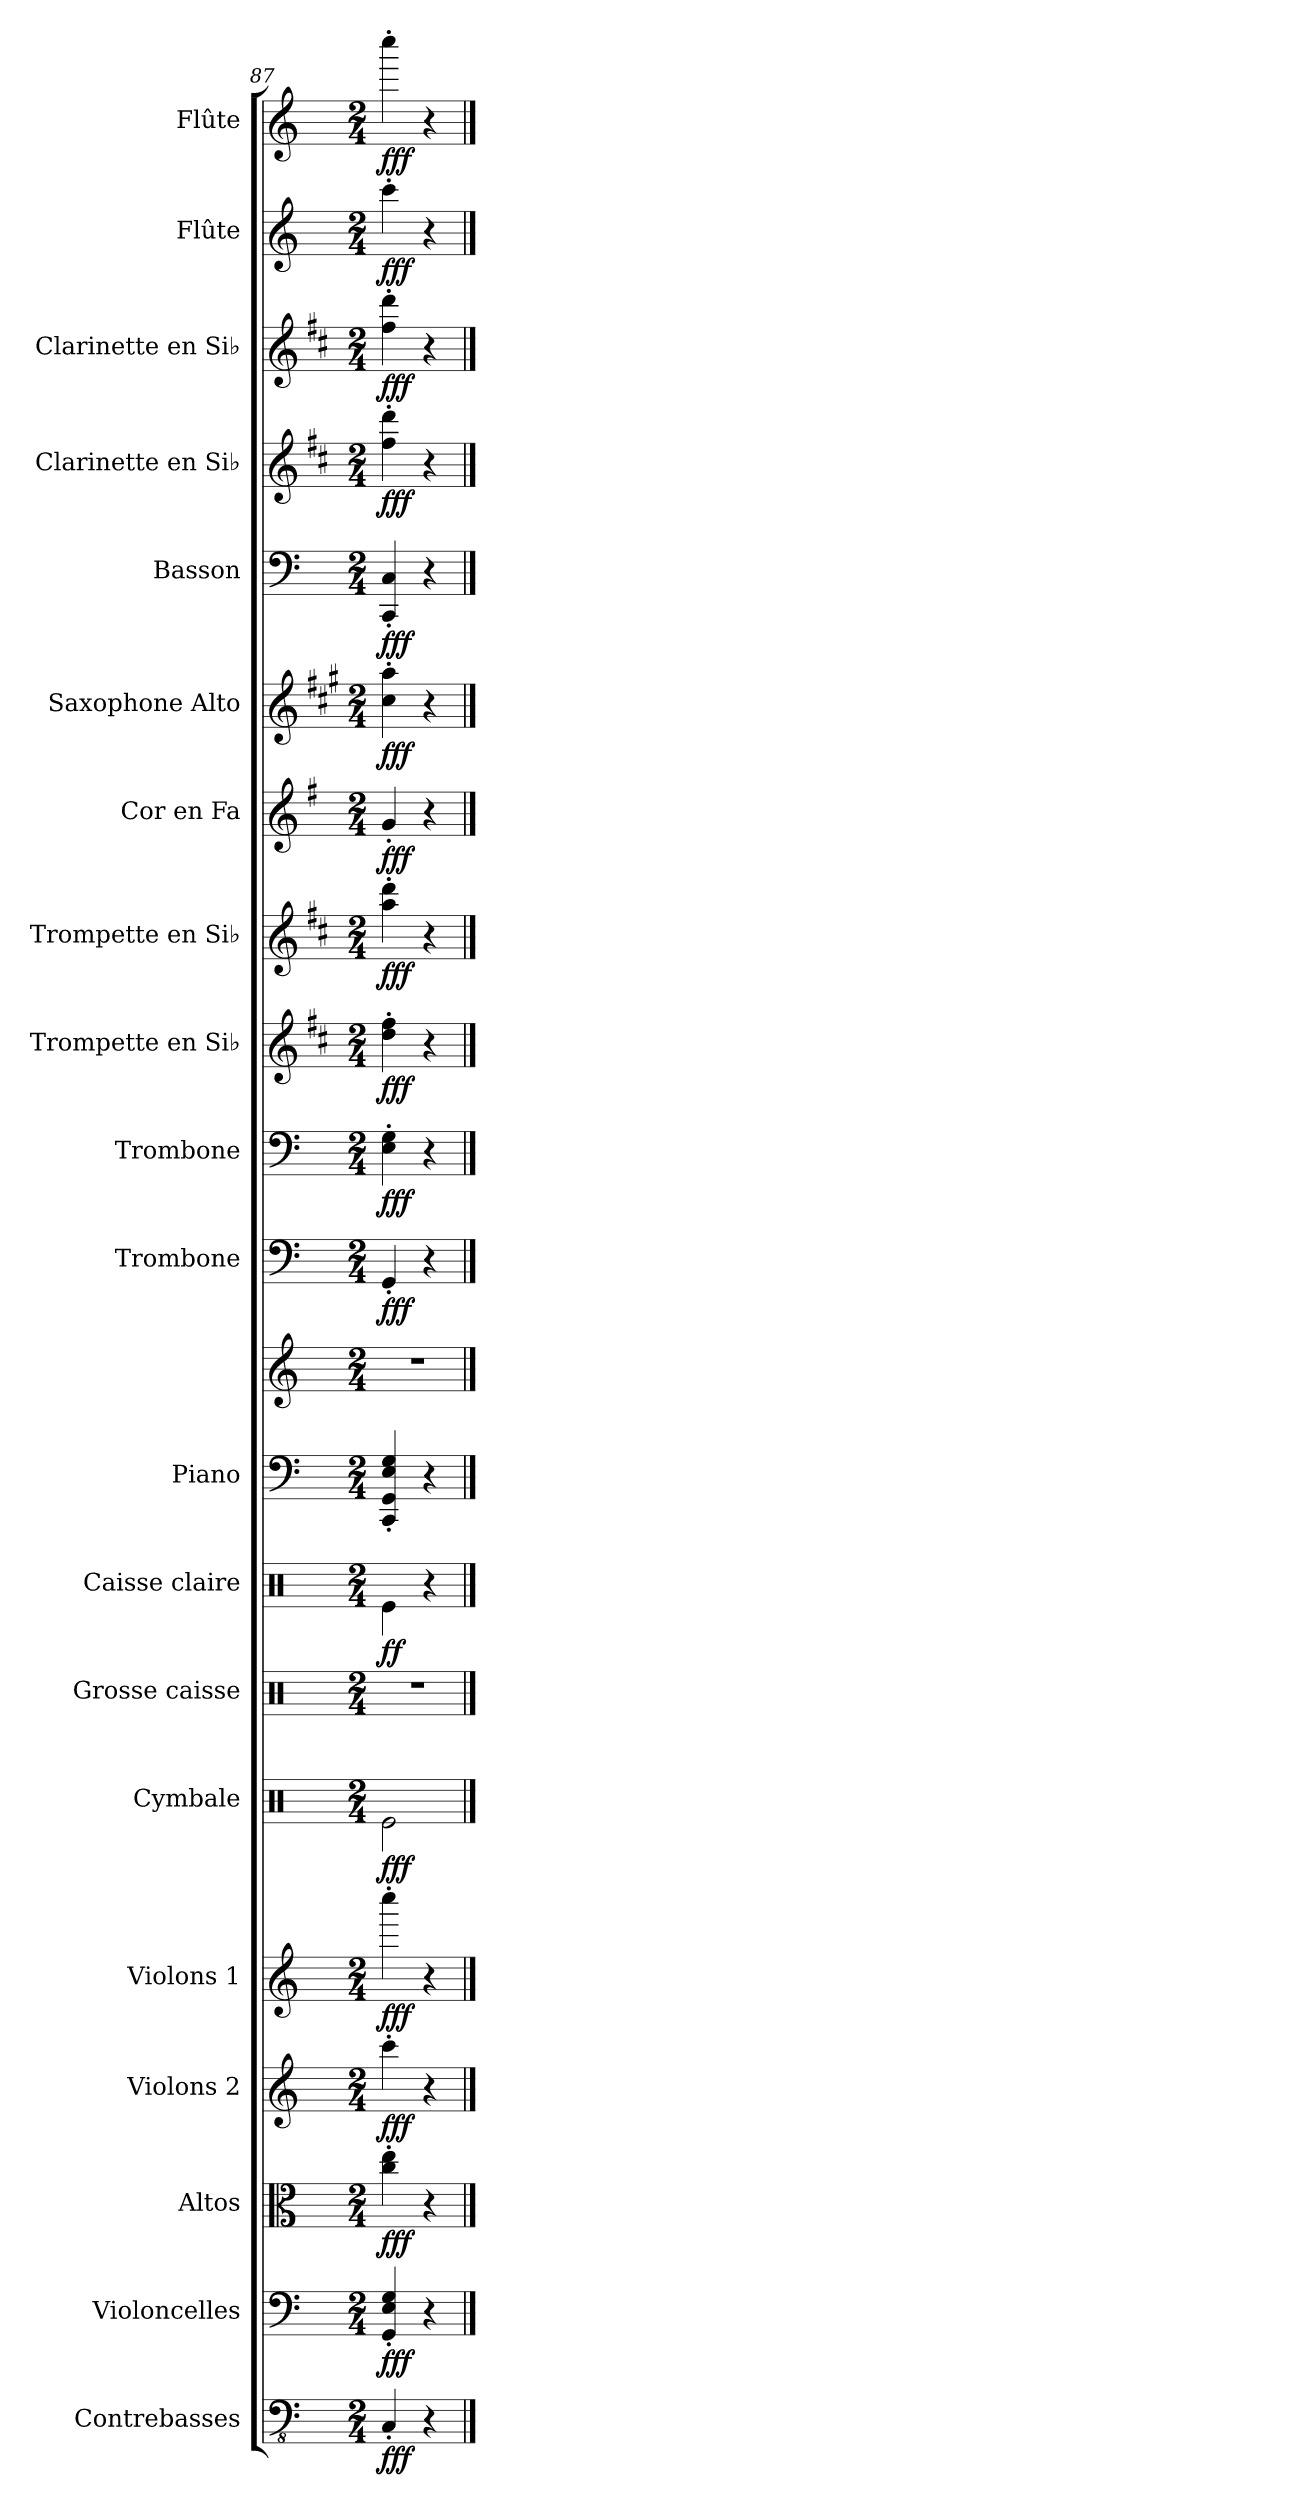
**kern	**dynam	**kern	**dynam	**kern	**dynam	**kern	**dynam	**kern	**dynam	**kern	**dynam	**kern	**kern	**dynam	**kern	**kern	**kern	**dynam	**kern	**dynam	**kern	**dynam	**kern	**dynam	**kern	**dynam	**kern	**dynam	**kern	**dynam	**kern	**dynam	**kern	**dynam	**kern	**dynam	**kern	**dynam
*part20	*part20	*part19	*part19	*part18	*part18	*part17	*part17	*part16	*part16	*part15	*part15	*part14	*part13	*part13	*part12	*part12	*part11	*part11	*part10	*part10	*part9	*part9	*part8	*part8	*part7	*part7	*part6	*part6	*part5	*part5	*part4	*part4	*part3	*part3	*part2	*part2	*part1	*part1
*staff21	*staff21	*staff20	*staff20	*staff19	*staff19	*staff18	*staff18	*staff17	*staff17	*staff16	*staff16	*staff15	*staff14	*staff14	*staff13	*staff12	*staff11	*staff11	*staff10	*staff10	*staff9	*staff9	*staff8	*staff8	*staff7	*staff7	*staff6	*staff6	*staff5	*staff5	*staff4	*staff4	*staff3	*staff3	*staff2	*staff2	*staff1	*staff1
*I"Contrebasses	*	*I"Violoncelles	*	*I"Altos	*	*I"Violons 2	*	*I"Violons 1	*	*I"Cymbale	*	*I"Grosse caisse	*I"Caisse claire	*	*I"Piano	*	*I"Trombone	*	*I"Trombone	*	*I"Trompette en Si♭	*	*I"Trompette en Si♭	*	*I"Cor en Fa	*	*I"Saxophone Alto	*	*I"Basson	*	*I"Clarinette en Si♭	*	*I"Clarinette en Si♭	*	*I"Flûte	*	*I"Flûte	*
*I'Cbs.	*	*I'Vcs.	*	*I'Alt.	*	*I'Vlns. 2	*	*I'Vlns.1	*	*I'Cym.	*	*I'Gr. C.	*I'C.Cl.	*	*I'Pia.	*	*I'Tbn.	*	*I'Tbn.	*	*I'Tromp. Si♭	*	*I'Tromp. Si♭	*	*I'Cor Fa	*	*I'Sax. A.	*	*I'Bsn.	*	*I'Clar. Si♭	*	*I'Clar. Si♭	*	*I'Fl.	*	*I'Fl.	*
*clefFv4	*	*clefF4	*	*clefC3	*	*clefG2	*	*clefG2	*	*clefX	*	*clefX	*clefX	*	*clefF4	*clefG2	*clefF4	*	*clefF4	*	*clefG2	*	*clefG2	*	*clefG2	*	*clefG2	*	*clefF4	*	*clefG2	*	*clefG2	*	*clefG2	*	*clefG2	*
*	*	*	*	*	*	*	*	*	*	*	*	*	*	*	*	*	*	*	*	*	*ITrd1c2	*	*ITrd1c2	*	*ITrd4c7	*	*ITrd5c9	*	*	*	*ITrd1c2	*	*ITrd1c2	*	*	*	*	*
*k[]	*	*k[]	*	*k[]	*	*k[]	*	*k[]	*	*k[]	*	*k[]	*k[]	*	*k[]	*k[]	*k[]	*	*k[]	*	*k[]	*	*k[]	*	*k[]	*	*k[]	*	*k[]	*	*k[]	*	*k[]	*	*k[]	*	*k[]	*
*M2/4	*	*M2/4	*	*M2/4	*	*M2/4	*	*M2/4	*	*M2/4	*	*M2/4	*M2/4	*	*M2/4	*M2/4	*M2/4	*	*M2/4	*	*M2/4	*	*M2/4	*	*M2/4	*	*M2/4	*	*M2/4	*	*M2/4	*	*M2/4	*	*M2/4	*	*M2/4	*
=87	=87	=87	=87	=87	=87	=87	=87	=87	=87	=87	=87	=87	=87	=87	=87	=87	=87	=87	=87	=87	=87	=87	=87	=87	=87	=87	=87	=87	=87	=87	=87	=87	=87	=87	=87	=87	=87	=87
!	!LO:DY:b	!	!LO:DY:b	!	!LO:DY:b	!	!LO:DY:b	!	!LO:DY:b	!	!LO:DY:b	!	!	!LO:DY:b	!	!	!	!LO:DY:b	!	!LO:DY:b	!	!LO:DY:b	!	!LO:DY:b	!	!LO:DY:b	!	!LO:DY:b	!	!LO:DY:b	!	!LO:DY:b	!	!LO:DY:b	!	!LO:DY:b	!	!LO:DY:b
4CC'/	fff	4GG/' 4E/' 4G/'	fff	4cc\' 4ee\'	fff	4ccc'\	fff	4cccc'\	fff	2Re\	fff	2r	4Re\	ff	4CC/' 4GG/' 4E/' 4G/'	2r	4GG'/	fff	4E\' 4G\'	fff	4cc\' 4ee\'	fff	4gg\' 4ccc\'	fff	4c'/	fff	4e\' 4cc\'	fff	4CC/' 4C/'	fff	4ee\' 4ccc\'	fff	4ee\' 4ccc\'	fff	4ccc'\	fff	4cccc'\	fff
4r	.	4r	.	4r	.	4r	.	4r	.	.	.	.	4r	.	4r	.	4r	.	4r	.	4r	.	4r	.	4r	.	4r	.	4r	.	4r	.	4r	.	4r	.	4r	.
==	==	==	==	==	==	==	==	==	==	==	==	==	==	==	==	==	==	==	==	==	==	==	==	==	==	==	==	==	==	==	==	==	==	==	==	==	==	==
*-	*-	*-	*-	*-	*-	*-	*-	*-	*-	*-	*-	*-	*-	*-	*-	*-	*-	*-	*-	*-	*-	*-	*-	*-	*-	*-	*-	*-	*-	*-	*-	*-	*-	*-	*-	*-	*-	*-
